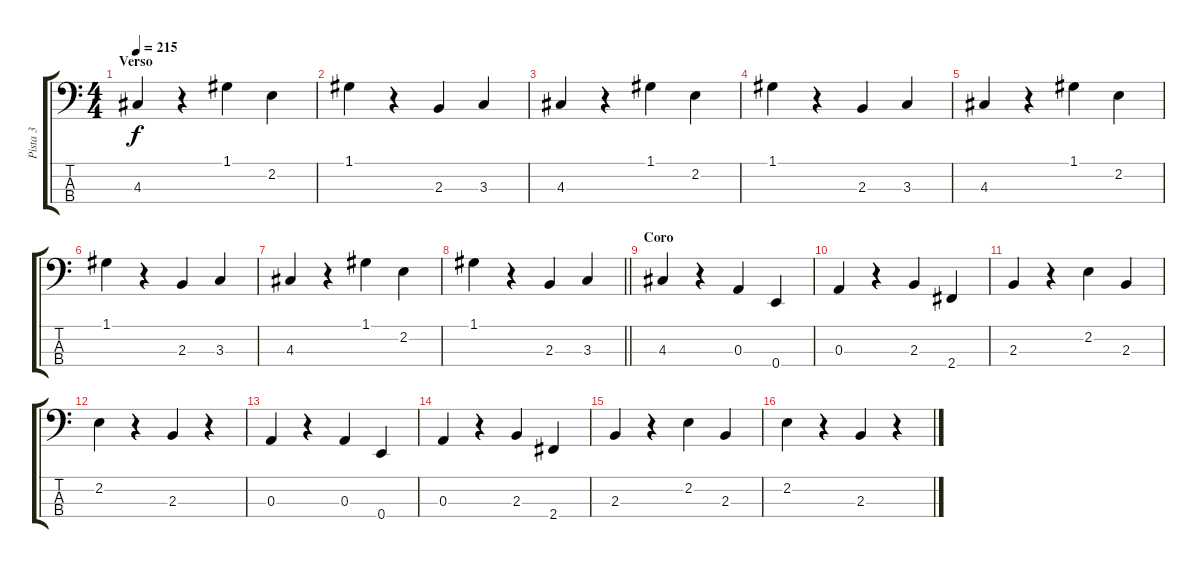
\track ("Pista 3" "Pista 3") {instrument electricbassfinger}
\staff {score tabs}
\tuning (G2 D2 A1 E1) {hide}
\ts (4 4)
\section ("" "Verso")
\tempo 215
\clef f4
\ks c
4.3.4{dy f} r.4 1.1.4 2.2.4 |
1.1.4 r.4 2.3.4 3.3.4 |
4.3.4 r.4 1.1.4 2.2.4 |
1.1.4 r.4 2.3.4 3.3.4 |
4.3.4 r.4 1.1.4 2.2.4 |
1.1.4 r.4 2.3.4 3.3.4 |
4.3.4 r.4 1.1.4 2.2.4 |
\barLineRight lightlight
1.1.4 r.4 2.3.4 3.3.4 |
\section ("" "Coro")
4.3.4 r.4 0.3.4 0.4.4 |
0.3.4 r.4 2.3.4 2.4.4 |
2.3.4 r.4 2.2.4 2.3.4 |
2.2.4 r.4 2.3.4 r.4 |
0.3.4 r.4 0.3.4 0.4.4 |
0.3.4 r.4 2.3.4 2.4.4 |
2.3.4 r.4 2.2.4 2.3.4 |
2.2.4 r.4 2.3.4 r.4
